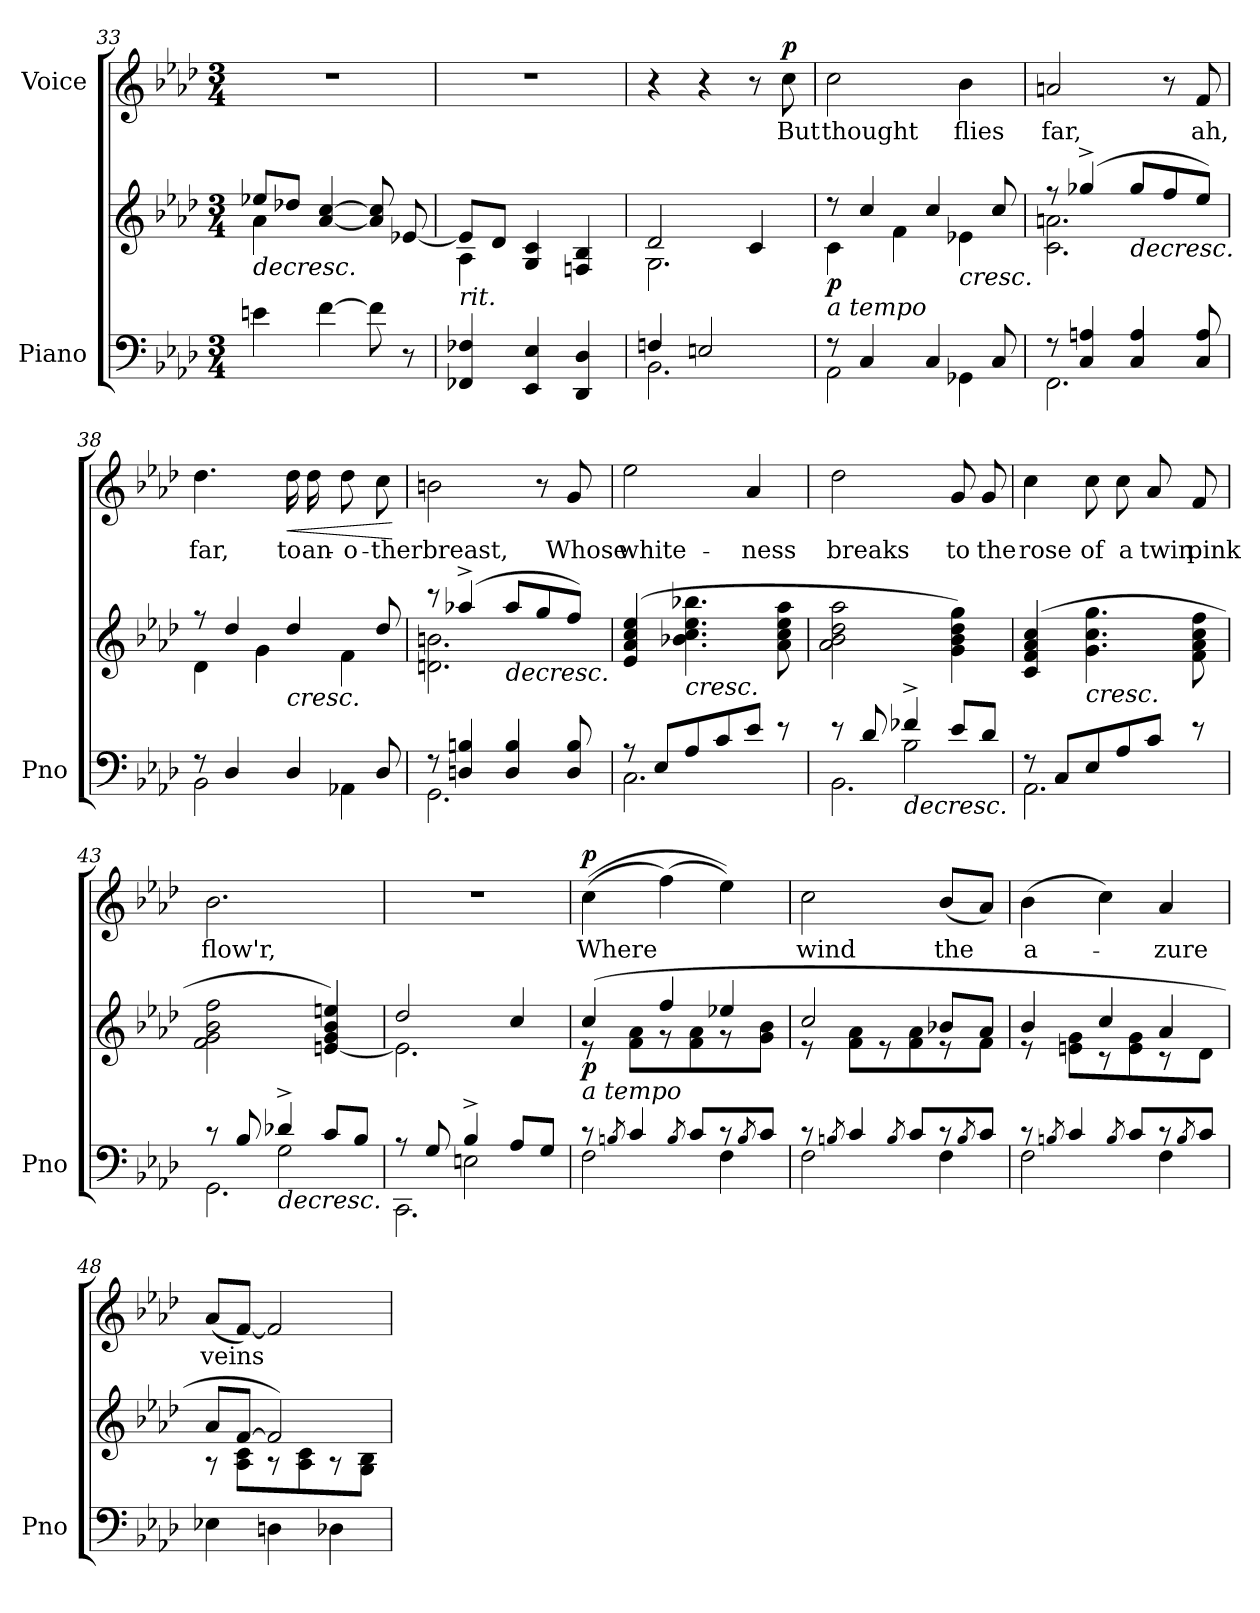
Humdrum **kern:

**kern	**kern	**dynam	**kern	**text	**dynam
*part2	*part2	*part2	*part1	*part1	*part1
*staff3	*staff2	*staff2/3	*staff1	*staff1	*staff1
*I"Piano	*	*	*I"Voice	*	*
*I'Pno	*	*	*	*	*
*clefF4	*clefG2	*	*clefG2	*	*
*k[b-e-a-d-]	*k[b-e-a-d-]	*	*k[b-e-a-d-]	*	*
*M3/4	*M3/4	*	*M3/4	*	*
=33	=33	=33	=33	=33	=33
!	!	!LO:HP:b	!	!	!
*	*^	*	*	*	*
4en\	8ee-X/L	4a-\	>	2.r	.	.
.	8dd-X/J	.	.	.	.	.
[4f\	[4a-/ [4cc/	2ryy	.	.	.	.
8f\]	8a-/] 8cc/]	.	.	.	.	.
8r	[8e-X/	.	.	.	.	.
!!LO:LB:g=z
=34	=34	=34	=34	=34	=34	=34
!	!LO:TX:b:i:t=rit.	!	!	!	!	!
4FF-X/ 4F-X/	8e-/L]	4A-\	.	2.r	.	.
.	8d-/J	.	.	.	.	.
4EE-/ 4E-/	4G/ 4c/	2ryy	.	.	.	.
4DD-/ 4D-/	4Fn/ 4B-/	.	.	.	.	.
=35	=35	=35	=35	=35	=35	=35
*^	*	*	*	*	*	*
4Fn/	2.BB-\	2d-/	2.G\	.	4r	.	.
2En/	.	.	.	.	4r	.	.
.	.	4c/	.	.	8r	.	.
!	!	!	!	!	!	!LO:LY:b	!LO:DY:a
.	.	.	.	.	8cc\	But	p
=36	=36	=36	=36	=36	=36	=36	=36
!	!	!LO:TX:b:i:t=a tempo	!	!	!	!	!
!	!	!	!	!LO:DY:b	!	!LO:LY:b	!
8r	2AA-\	8r	4c\	p	2cc\	thought	.
4C/	.	4cc/	.	.	.	.	.
.	.	.	4f\	.	.	.	.
4C/	.	4cc/	.	.	.	.	.
!	!	!	!	!LO:HP:b	!	!LO:LY:b	!
.	4GG-X\	.	4e-X\	<	4b-\	flies	.
8C/	.	8cc/	.	.	.	.	.
*v	*v	*	*	*	*	*	*
*	*v	*v	*	*	*	*
.	.	]	.	.	.
=37	=37	=37	=37	=37	=37
*^	*^	*	*	*	*
!	!	!	!	!	!	!LO:LY:b	!
8r	2.FF\	8r	2.c\ 2.an\	.	2an/	far,	.
4C/ 4An/	.	(4gg-X^/	.	.	.	.	.
!	!	!	!	!LO:HP:b	!	!	!
4C/ 4A/	.	8gg-/L	.	>	.	.	.
.	.	8ff/	.	.	8r	.	.
!	!	!	!	!	!	!LO:LY:b	!
8C/ 8A/	.	8ee-/J)	.	[	8f/	ah,	.
=38	=38	=38	=38	=38	=38	=38	=38
!	!	!	!	!	!	!LO:LY:b	!
8r	2BB-\	8r	4d-\	.	4.dd-\	far,	.
4D-/	.	4dd-/	.	.	.	.	.
.	.	.	4g\	.	.	.	.
!	!	!	!	!LO:HP:b	!	!LO:LY:b	!LO:HP:b
4D-/	.	4dd-/	.	<	16dd-\	to	<
!	!	!	!	!	!	!LO:LY:b	!
.	.	.	.	.	16dd-\	an-	.
!	!	!	!	!	!	!LO:LY:b	!
.	4AA-X\	.	4f\	.	8dd-\	-o-	.
!	!	!	!	!	!	!LO:LY:b	!
8D-/	.	8dd-/	.	.	8cc\	-ther	.
*v	*v	*	*	*	*	*	*
*	*v	*v	*	*	*	*
.	.	]	.	.	[
!!LO:LB:g=z
=39	=39	=39	=39	=39	=39
*^	*^	*	*	*	*
!	!	!	!	!	!	!LO:LY:b	!
8r	2.GG\	8r	2.dn\ 2.bn\	.	2bn\	breast,	.
4Dn/ 4Bn/	.	(4aa-X^/	.	.	.	.	.
!	!	!	!	!LO:HP:b	!	!	!
4D/ 4B/	.	8aa-/L	.	>	.	.	.
.	.	8gg/	.	.	8r	.	.
!	!	!	!	!	!	!LO:LY:b	!
8D/ 8B/	.	8ff/J)	.	[	8g/	Whose	.
*	*	*v	*v	*	*	*	*
=40	=40	=40	=40	=40	=40	=40
!	!	!	!	!	!LO:LY:b	!
8r	2.C\	(4e-/ 4a-/ 4cc/ 4ee-/	.	2ee-\	white-	.
8E-/L	.	.	.	.	.	.
!	!	!	!LO:HP:b	!	!	!
8A-/	.	4.b-X\ 4.cc\ 4.ee-\ 4.bb-X\	<	.	.	.
8c/	.	.	.	.	.	.
!	!	!	!	!	!LO:LY:b	!
8e-/J	.	.	.	4a-/	-ness	.
8r	.	8a-\ 8cc\ 8ee-\ 8aa-\	.	.	.	.
*v	*v	*	*	*	*	*
.	.	]	.	.	.
=41	=41	=41	=41	=41	=41
*^	*	*	*	*	*
*	*^	*	*	*	*	*
!	!	!	!	!	!	!LO:LY:b	!
8r	4ryy	2.BB-\	2a-\ 2b-\ 2dd-\ 2aa-\	.	2dd-\	breaks	.
8d-/	.	.	.	.	.	.	.
!	!	!	!	!LO:HP:b=2	!	!	!
4f-X^/	2B-\	.	.	>	.	.	.
!	!	!	!	!	!	!LO:LY:b	!
8e-/L	.	.	4g\ 4b-\ 4dd-\ 4gg\)	.	8g/	to	.
!	!	!	!	!	!	!LO:LY:b	!
8d-/J	.	.	.	.	8g/	the	.
*v	*v	*v	*	*	*	*	*
.	.	[	.	.	.
=42	=42	=42	=42	=42	=42
*^	*	*	*	*	*
!	!	!	!	!	!LO:LY:b	!
8r	2.AA-\	(4c/ 4f/ 4a-/ 4cc/	.	4cc\	rose	.
8C/L	.	.	.	.	.	.
!	!	!	!LO:HP:b	!	!LO:LY:b	!
8E-/	.	4.g\ 4.cc\ 4.gg\	<	8cc\	of	.
!	!	!	!	!	!LO:LY:b	!
8A-/	.	.	.	8cc\	a	.
!	!	!	!	!	!LO:LY:b	!
8c/J	.	.	.	8a-/	twin	.
!	!	!	!	!	!LO:LY:b	!
8r	.	8f\ 8a-\ 8cc\ 8ff\	.	8f/	pink	.
*v	*v	*	*	*	*	*
.	.	]	.	.	.
=43	=43	=43	=43	=43	=43
*^	*	*	*	*	*
*	*^	*	*	*	*	*
!	!	!	!	!	!	!LO:LY:b	!
8r	4ryy	2.GG\	2f\ 2g\ 2b-\ 2ff\	.	2.b-\	flow'r,	.
8B-/	.	.	.	.	.	.	.
!	!	!	!	!LO:HP:b=2	!	!	!
4d-X^/	2G\	.	.	>	.	.	.
8c/L	.	.	[<4en/ 4g/ 4b-/ 4een/)	.	.	.	.
8B-/J	.	.	.	.	.	.	.
*v	*v	*v	*	*	*	*	*
.	.	[	.	.	.
!!LO:LB:g=z
=44	=44	=44	=44	=44	=44
*^	*^	*	*	*	*
*	*^	*	*	*	*	*	*
8r	4ryy	2.CC\	2.en\]	2dd-/	.	2.r	.	.
8G/	.	.	.	.	.	.	.	.
4B-^/	2En\	.	.	.	.	.	.	.
8A-/L	.	.	.	4cc/	.	.	.	.
8G/J	.	.	.	.	.	.	.	.
*	*v	*v	*	*	*	*	*	*
=45	=45	=45	=45	=45	=45	=45	=45
!	!	!LO:TX:b:i:t=a tempo	!	!	!	!	!
!	!	!	!	!LO:DY:b	!	!LO:LY:b	!LO:DY:a
8r	2F\	(4cc/	8r	p	((4cc\	Where	p
8qBn/	.	.	.	.	.	.	.
4c/	.	.	8f\ 8a-\L	.	.	.	.
.	.	4ff/	8r	.	(4ff\)	.	.
8qB/	.	.	.	.	.	.	.
8c/L	.	.	8f\ 8a-\	.	.	.	.
8r	4F\	4ee-X/	8r	.	4ee-\))	.	.
8qB/	.	.	.	.	.	.	.
8c/J	.	.	8g\ 8b-\J	.	.	.	.
=46	=46	=46	=46	=46	=46	=46	=46
!	!	!	!	!	!	!LO:LY:b	!
8r	2F\	2cc/	8r	.	2cc\	wind	.
8qBn/	.	.	.	.	.	.	.
4c/	.	.	8f\ 8a-\L	.	.	.	.
.	.	.	8r	.	.	.	.
8qB/	.	.	.	.	.	.	.
8c/L	.	.	8f\ 8a-\	.	.	.	.
!	!	!	!	!	!	!LO:LY:b	!
8r	4F\	8b-X/L	8r	.	(8b-/L	the	.
8qB/	.	.	.	.	.	.	.
8c/J	.	8a-/J	8f\J	.	8a-/J)	.	.
=47	=47	=47	=47	=47	=47	=47	=47
!	!	!	!	!	!	!LO:LY:b	!
8r	2F\	4b-/	8r	.	(4b-\	a-	.
8qBn/	.	.	.	.	.	.	.
4c/	.	.	8en\ 8g\L	.	.	.	.
.	.	4cc/	8r	.	4cc\)	.	.
8qB/	.	.	.	.	.	.	.
8c/L	.	.	8e\ 8g\	.	.	.	.
!	!	!	!	!	!	!LO:LY:b	!
8r	4F\	4a-/	8r	.	4a-/	-zure	.
8qB/	.	.	.	.	.	.	.
8c/J	.	.	8d-\J	.	.	.	.
*v	*v	*	*	*	*	*	*
!!LO:PB:g=z
=48	=48	=48	=48	=48	=48	=48
!	!	!	!	!	!LO:LY:b	!
4E-X\	8a-/L	8r	.	(8a-/L	veins	.
.	[8f/J	8A-\ 8c\L	.	[8f/J)	.	.
4Dn\	2f/])	8r	.	2f/]	.	.
.	.	8A-\ 8c\	.	.	.	.
4D-X\	.	8r	.	.	.	.
.	.	8G\ 8B-\J	]	.	.	.
*	*v	*v	*	*	*	*
=	=	=	=	=	=
*-	*-	*-	*-	*-	*-
